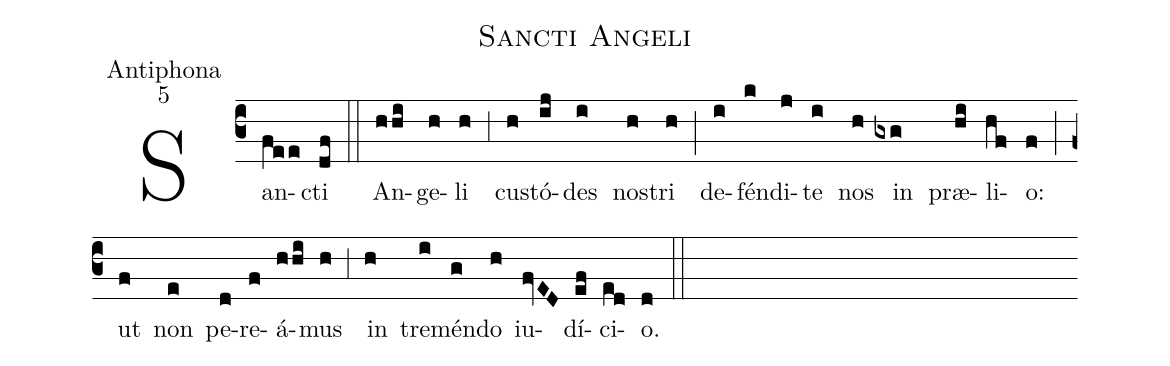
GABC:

name:Sancti Angeli;
office-part:Antiphona;
mode:5;
%%
(c3) San(fee)cti(df) (::)
An(hhi)ge(h)li(h) (,3) cu(h)stó(ij)des(i) no(h)stri(h) (;) de(i)fén(k)di(j)te(i) nos(h) in(gxg) præ(hi)li(hf)o:(f) (;) ut(f) non(e) pe(d)re(f)á(hhi)mus(h) (,3) in(h) tre(i)mén(g)do(h) iu(fvED)dí(ef)ci(ed)o.(d) (::)
